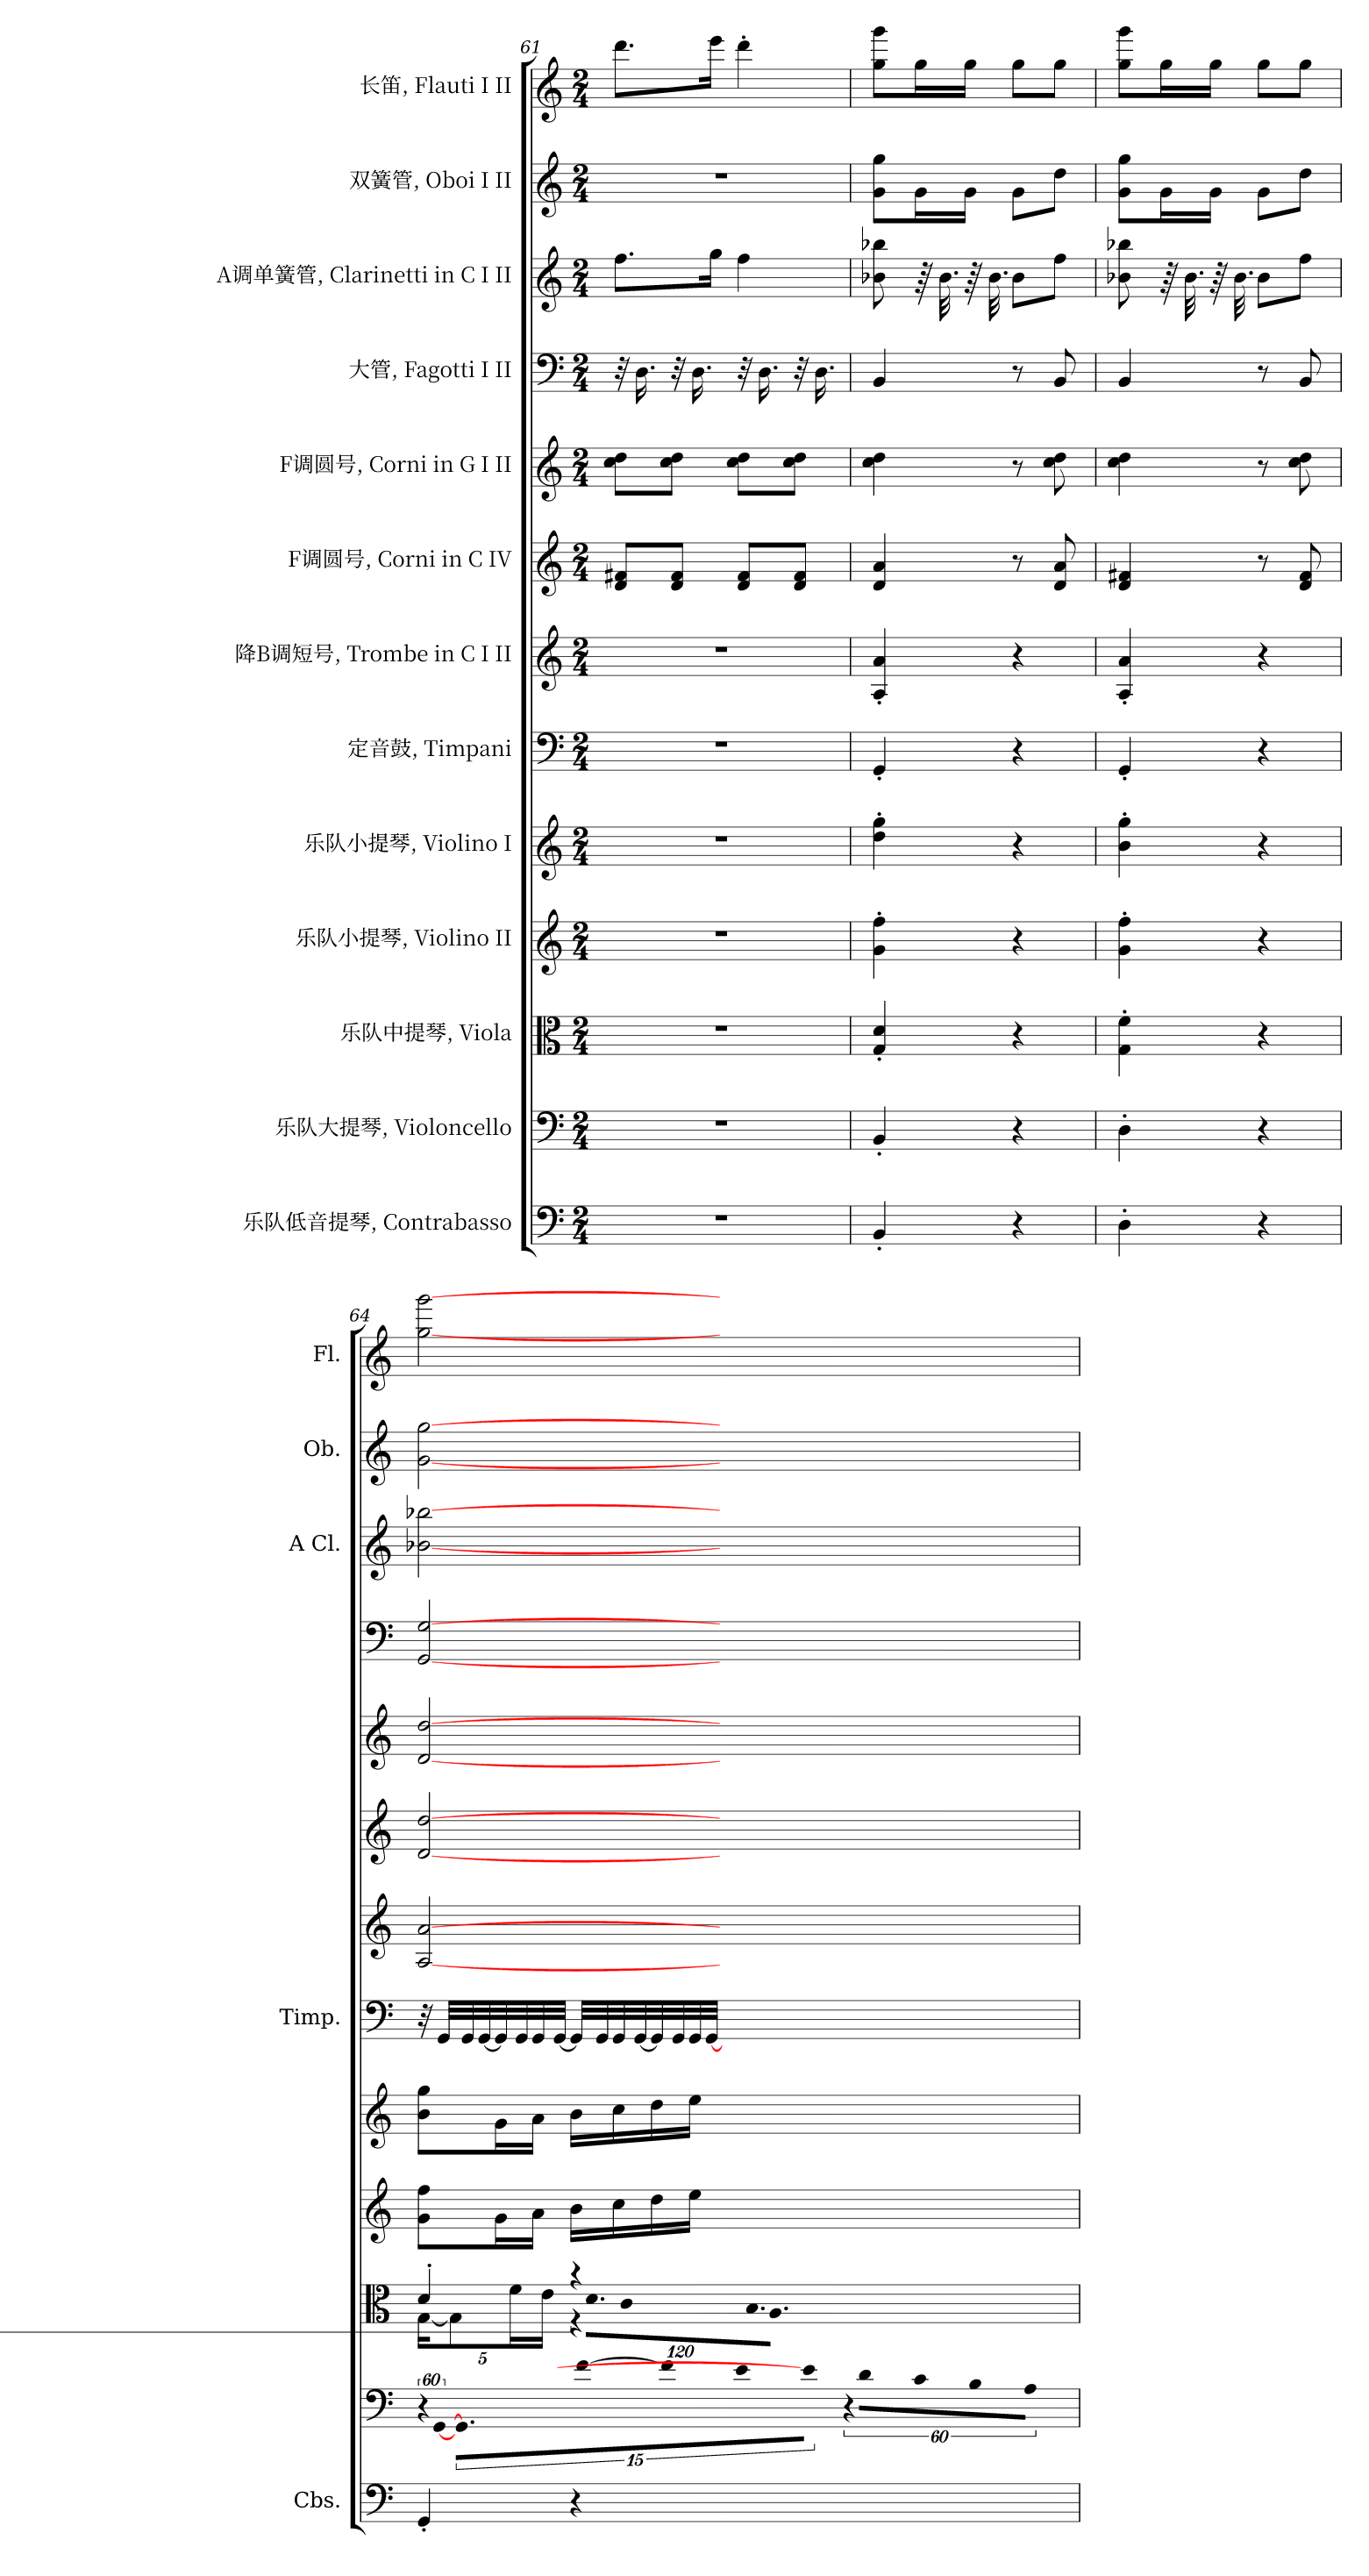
**kern	**kern	**kern	**kern	**kern	**kern	**kern	**kern	**kern	**kern	**kern	**kern	**kern
*part13	*part12	*part11	*part10	*part9	*part8	*part7	*part6	*part5	*part4	*part3	*part2	*part1
*staff13	*staff12	*staff11	*staff10	*staff9	*staff8	*staff7	*staff6	*staff5	*staff4	*staff3	*staff2	*staff1
*I"乐队低音提琴, Contrabasso	*I"乐队大提琴, Violoncello	*I"乐队中提琴, Viola	*I"乐队小提琴, Violino II	*I"乐队小提琴, Violino I	*I"定音鼓, Timpani	*I"降B调短号, Trombe in C I II	*I"F调圆号, Corni in C IV	*I"F调圆号, Corni in G I II	*I"大管, Fagotti I II	*I"A调单簧管, Clarinetti in C I II	*I"双簧管, Oboi I II	*I"长笛, Flauti I II
*I'Cbs.	*	*	*	*	*I'Timp.	*	*	*	*	*I'A Cl.	*I'Ob.	*I'Fl.
*clefF4	*clefF4	*clefC3	*clefG2	*clefG2	*clefF4	*clefG2	*clefG2	*clefG2	*clefF4	*clefG2	*clefG2	*clefG2
*ITrd7c12	*	*	*	*	*	*ITrd1c2	*ITrd4c7	*ITrd4c7	*	*ITrd2c3	*	*
*k[]	*k[]	*k[]	*k[]	*k[]	*k[]	*k[b-e-]	*k[b-]	*k[b-]	*k[]	*k[f#c#g#]	*k[]	*k[]
*M2/4	*M2/4	*M2/4	*M2/4	*M2/4	*M2/4	*M2/4	*M2/4	*M2/4	*M2/4	*M2/4	*M2/4	*M2/4
*MM128	*MM128	*MM128	*MM128	*MM128	*MM128	*MM128	*MM128	*MM128	*MM128	*MM128	*MM128	*MM128
=61	=61	=61	=61	=61	=61	=61	=61	=61	=61	=61	=61	=61
2r	2r	2r	2r	2r	2r	2r	8G/ 8Bn/L	8f\ 8g\L	32r	8.dd\L	2r	8.ddd\L
.	.	.	.	.	.	.	.	.	16.D\	.	.	.
.	.	.	.	.	.	.	8G/ 8B/J	8f\ 8g\J	32r	.	.	.
.	.	.	.	.	.	.	.	.	16.D\	.	.	.
.	.	.	.	.	.	.	.	.	.	16ee\Jk	.	16eee\Jk
*	*	*	*	*	*	*	*	*	*	*	*	*MM135
.	.	.	.	.	.	.	8G/ 8B/L	8f\ 8g\L	32r	4dd\	.	4ddd'\
.	.	.	.	.	.	.	.	.	16.D\	.	.	.
.	.	.	.	.	.	.	8G/ 8B/J	8f\ 8g\J	32r	.	.	.
.	.	.	.	.	.	.	.	.	16.D\	.	.	.
!!LO:PB:g=z
=62	=62	=62	=62	=62	=62	=62	=62	=62	=62	=62	=62	=62
*	*	*	*	*	*	*	*	*	*	*	*	*MM128
4BBB'/	4BB'/	4G/' 4d/'	4g\' 4ff\'	4dd\' 4gg\'	4GG'/	4G/' 4g/'	4G/ 4d/	4f\ 4g\	4BB/	8gn\ 8ggn\	8g\ 8gg\L	8gg\ 8ggg\L
.	.	.	.	.	.	.	.	.	.	64r	16g\L	16gg\L
.	.	.	.	.	.	.	.	.	.	32.g\	.	.
.	.	.	.	.	.	.	.	.	.	64r	16g\JJ	16gg\JJ
.	.	.	.	.	.	.	.	.	.	32.g\	.	.
*	*	*	*	*	*	*	*	*	*	*	*	*MM135
4r	4r	4r	4r	4r	4r	4r	8r	8r	8r	8g\L	8g\L	8gg\L
.	.	.	.	.	.	.	8G/ 8d/	8f\ 8g\	8BB/	8dd\J	8dd\J	8gg\J
=63	=63	=63	=63	=63	=63	=63	=63	=63	=63	=63	=63	=63
*	*	*	*	*	*	*	*	*	*	*	*	*MM128
4DD'\	4D'\	4G\' 4f\'	4g\' 4ff\'	4b\' 4gg\'	4GG'/	4G/' 4g/'	4G/ 4Bn/	4f\ 4g\	4BB/	8gn\ 8ggn\	8g\ 8gg\L	8gg\ 8ggg\L
.	.	.	.	.	.	.	.	.	.	64r	16g\L	16gg\L
.	.	.	.	.	.	.	.	.	.	32.g\	.	.
.	.	.	.	.	.	.	.	.	.	64r	16g\JJ	16gg\JJ
.	.	.	.	.	.	.	.	.	.	32.g\	.	.
*	*	*	*	*	*	*	*	*	*	*	*	*MM135
4r	4r	4r	4r	4r	4r	4r	8r	8r	8r	8g\L	8g\L	8gg\L
.	.	.	.	.	.	.	8G/ 8B/	8f\ 8g\	8BB/	8dd\J	8dd\J	8gg\J
=64	=64	=64	=64	=64	=64	=64	=64	=64	=64	=64	=64	=64
!	!LO:N:vis=32	!	!	!	!	!	!	!	!	!	!	!
*	*	*^	*	*	*	*	*	*	*	*	*	*
*	*	*	*Xbrackettup	*	*	*	*	*	*	*	*	*	*
*	*	*v	*v	*	*	*	*	*	*	*	*	*	*
*	*	*	*	*	*	*	*	*	*	*	*	*MM128
*	*	*^	*	*	*	*	*	*	*	*	*	*
4GGG'/	1920%53r	4d'/	[20G\KL	8g\ 8ff\L	8b\ 8gg\L	32r	[2G/ [2g/	[2G/ [2g/	[2G/ [2g/	[2GG/ [2G/	[2gn\ [2ggn\	[2g\ [2gg\	[2gg\ [2ggg\
!	!LO:N:vis=32	!	!	!	!	!	!	!	!	!	!	!	!
.	[1920%53GG/	.	.	.	.	.	.	.	.	.	.	.	.
.	.	.	.	.	.	32GG/LLL	.	.	.	.	.	.	.
.	.	.	10G\]	.	.	.	.	.	.	.	.	.	.
.	1920ryy	.	.	.	.	.	.	.	.	.	.	.	.
.	18.GG\LL]	.	.	.	.	.	.	.	.	.	.	.	.
.	.	.	.	.	.	32GG/	.	.	.	.	.	.	.
.	.	.	.	.	.	[32GG/	.	.	.	.	.	.	.
.	.	.	.	16g\L	16g\L	32GG/]	.	.	.	.	.	.	.
!	!LO:N:vis=32	!	!	!	!	!	!	!	!	!	!	!	!
.	[1920%53f\L	.	.	.	.	.	.	.	.	.	.	.	.
.	.	.	20f\L	.	.	.	.	.	.	.	.	.	.
.	.	.	.	.	.	32GG/	.	.	.	.	.	.	.
!	!LO:N:vis=32	!	!	!	!	!	!	!	!	!	!	!	!
.	1920%53f\]	.	.	.	.	.	.	.	.	.	.	.	.
.	.	.	.	16a\JJ	16a\JJ	32GG/	.	.	.	.	.	.	.
!	!LO:N:vis=32	!	!	!	!	!	!	!	!	!	!	!	!
.	[1920%53e\	.	.	.	.	.	.	.	.	.	.	.	.
.	.	.	20e\JJ	.	.	.	.	.	.	.	.	.	.
.	.	.	.	.	.	[32GG/JJJ	.	.	.	.	.	.	.
.	1920ryy	.	.	.	.	.	.	.	.	.	.	.	.
!	!LO:N:vis=32	!	!	!	!	!	!	!	!	!	!	!	!
.	1920%53e\JJJ]	.	.	.	.	.	.	.	.	.	.	.	.
!	!LO:N:vis=32	!	!	!	!	!	!	!	!	!	!	!	!
*	*	*	*brackettup	*	*	*	*	*	*	*	*	*	*
!	!	!	!LO:N:vis=64	!	!	!	!	!	!	!	!	!	!
4r	1920%53r	4r	960%17r	16b\LL	16b\LL	32GG/LLL]	.	.	.	.	.	.	.
!	!	!	!LO:N:vis=32.	!	!	!	!	!	!	!	!	!	!
.	.	.	1920%103d\KLL	.	.	.	.	.	.	.	.	.	.
!	!LO:N:vis=16	!	!	!	!	!	!	!	!	!	!	!	!
.	1920%107d\LL	.	.	.	.	.	.	.	.	.	.	.	.
.	.	.	.	.	.	32GG/	.	.	.	.	.	.	.
.	.	.	.	16cc\	16cc\	32GG/	.	.	.	.	.	.	.
!	!	!	!LO:N:vis=16	!	!	!	!	!	!	!	!	!	!
.	.	.	1920%137c\	.	.	.	.	.	.	.	.	.	.
!	!LO:N:vis=16	!	!	!	!	!	!	!	!	!	!	!	!
.	1920%107c\	.	.	.	.	.	.	.	.	.	.	.	.
.	.	.	.	.	.	[32GG/	.	.	.	.	.	.	.
.	.	.	.	16dd\	16dd\	32GG/]	.	.	.	.	.	.	.
!	!LO:N:vis=16	!	!	!	!	!	!	!	!	!	!	!	!
.	1920%107B\	.	.	.	.	.	.	.	.	.	.	.	.
!	!	!	!LO:N:vis=32.	!	!	!	!	!	!	!	!	!	!
.	.	.	1920%103B\L	.	.	.	.	.	.	.	.	.	.
.	.	.	.	.	.	32GG/	.	.	.	.	.	.	.
.	.	.	.	16ee\JJ	16ee\JJ	32GG/	.	.	.	.	.	.	.
!	!LO:N:vis=16	!	!	!	!	!	!	!	!	!	!	!	!
.	1920%107A\JJ	.	.	.	.	.	.	.	.	.	.	.	.
!	!	!	!LO:N:vis=32.	!	!	!	!	!	!	!	!	!	!
.	.	.	1920%103A\JJJ	.	.	.	.	.	.	.	.	.	.
.	.	.	.	.	.	[32GG/JJJ	.	.	.	.	.	.	.
1920ryy	.	1920ryy	1920ryy	1920ryy	1920ryy	1920ryy	1920ryy	1920ryy	1920ryy	1920ryy	1920ryy	1920ryy	1920ryy
*	*	*v	*v	*	*	*	*	*	*	*	*	*	*
=	=	=	=	=	=	=	=	=	=	=	=	=
*-	*-	*-	*-	*-	*-	*-	*-	*-	*-	*-	*-	*-
